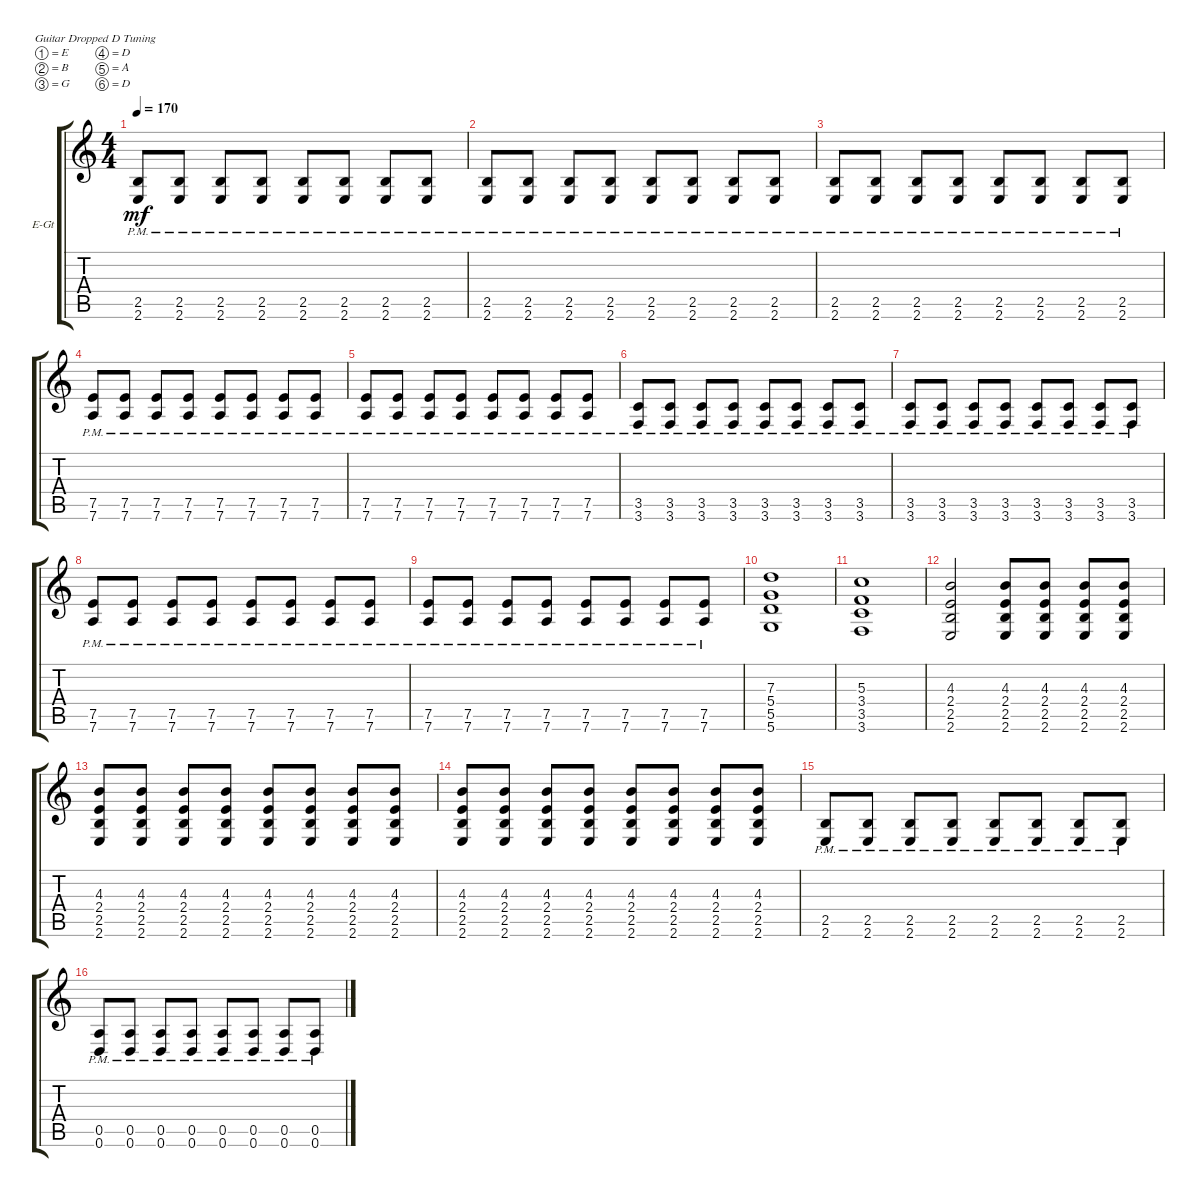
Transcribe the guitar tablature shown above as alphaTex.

\defaultSystemsLayout 4
\bracketExtendMode groupsimilarinstruments
\firstSystemTrackNameOrientation horizontal
\otherSystemsTrackNameOrientation horizontal
\track ("Electric Guitar" "E-Gt") {instrument distortionguitar}
\staff {score tabs}
\tuning (E4 B3 G3 D3 A2 D2)
\ts (4 4)
\tempo 170
\clef g2
\ks c
(2.6{pm} 2.5{pm}).8{dy mf} (2.6{pm} 2.5{pm}).8 (2.6{pm} 2.5{pm}).8 (2.6{pm} 2.5{pm}).8 (2.6{pm} 2.5{pm}).8 (2.6{pm} 2.5{pm}).8 (2.6{pm} 2.5{pm}).8 (2.6{pm} 2.5{pm}).8 |
(2.6{pm} 2.5{pm}).8 (2.6{pm} 2.5{pm}).8 (2.6{pm} 2.5{pm}).8 (2.6{pm} 2.5{pm}).8 (2.6{pm} 2.5{pm}).8 (2.6{pm} 2.5{pm}).8 (2.6{pm} 2.5{pm}).8 (2.6{pm} 2.5{pm}).8 |
(2.6{pm} 2.5{pm}).8 (2.6{pm} 2.5{pm}).8 (2.6{pm} 2.5{pm}).8 (2.6{pm} 2.5{pm}).8 (2.6{pm} 2.5{pm}).8 (2.6{pm} 2.5{pm}).8 (2.6{pm} 2.5{pm}).8 (2.6{pm} 2.5{pm}).8 |
(7.6{pm} 7.5{pm}).8 (7.6{pm} 7.5{pm}).8 (7.6{pm} 7.5{pm}).8 (7.6{pm} 7.5{pm}).8 (7.6{pm} 7.5{pm}).8 (7.6{pm} 7.5{pm}).8 (7.6{pm} 7.5{pm}).8 (7.6{pm} 7.5{pm}).8 |
(7.6{pm} 7.5{pm}).8 (7.6{pm} 7.5{pm}).8 (7.6{pm} 7.5{pm}).8 (7.6{pm} 7.5{pm}).8 (7.6{pm} 7.5{pm}).8 (7.6{pm} 7.5{pm}).8 (7.6{pm} 7.5{pm}).8 (7.6{pm} 7.5{pm}).8 |
(3.6{pm} 3.5{pm}).8 (3.6{pm} 3.5{pm}).8 (3.5{pm} 3.6{pm}).8 (3.6{pm} 3.5{pm}).8 (3.6{pm} 3.5{pm}).8 (3.6{pm} 3.5{pm}).8 (3.6{pm} 3.5{pm}).8 (3.6{pm} 3.5{pm}).8 |
(3.6{pm} 3.5{pm}).8 (3.6{pm} 3.5{pm}).8 (3.6{pm} 3.5{pm}).8 (3.6{pm} 3.5{pm}).8 (3.6{pm} 3.5{pm}).8 (3.6{pm} 3.5{pm}).8 (3.6{pm} 3.5{pm}).8 (3.6{pm} 3.5{pm}).8 |
(7.6{pm} 7.5{pm}).8 (7.5{pm} 7.6{pm}).8 (7.6{pm} 7.5{pm}).8 (7.6{pm} 7.5{pm}).8 (7.6{pm} 7.5{pm}).8 (7.6{pm} 7.5{pm}).8 (7.6{pm} 7.5{pm}).8 (7.6{pm} 7.5{pm}).8 |
(7.6{pm} 7.5{pm}).8 (7.5{pm} 7.6{pm}).8 (7.6{pm} 7.5{pm}).8 (7.6{pm} 7.5{pm}).8 (7.6{pm} 7.5{pm}).8 (7.6{pm} 7.5{pm}).8 (7.6{pm} 7.5{pm}).8 (7.6{pm} 7.5{pm}).8 |
(5.6 5.5 5.4 7.3).1 |
(3.6 3.5 3.4 5.3).1 |
(2.6 2.5 2.4 4.3).2 (2.6 2.5 2.4 4.3).8 (2.6 2.5 2.4 4.3).8 (2.6 2.5 2.4 4.3).8 (2.6 2.5 2.4 4.3).8 |
(2.6 2.5 2.4 4.3).8 (2.6 2.5 2.4 4.3).8 (2.6 2.5 2.4 4.3).8 (2.6 2.5 2.4 4.3).8 (2.6 2.5 2.4 4.3).8 (2.6 2.5 2.4 4.3).8 (2.6 2.5 2.4 4.3).8 (2.6 2.5 2.4 4.3).8 |
(2.6 2.5 2.4 4.3).8 (2.6 2.5 2.4 4.3).8 (2.6 2.5 2.4 4.3).8 (2.6 2.5 2.4 4.3).8 (2.6 2.5 2.4 4.3).8 (2.6 2.5 2.4 4.3).8 (2.6 2.5 2.4 4.3).8 (2.6 2.5 2.4 4.3).8 |
(2.6{pm} 2.5{pm}).8 (2.6{pm} 2.5{pm}).8 (2.6{pm} 2.5{pm}).8 (2.6{pm} 2.5{pm}).8 (2.6{pm} 2.5{pm}).8 (2.6{pm} 2.5{pm}).8 (2.6{pm} 2.5{pm}).8 (2.6{pm} 2.5{pm}).8 |
(0.6{pm} 0.5{pm}).8 (0.6{pm} 0.5{pm}).8 (0.6{pm} 0.5{pm}).8 (0.6{pm} 0.5{pm}).8 (0.6{pm} 0.5{pm}).8 (0.6{pm} 0.5{pm}).8 (0.6{pm} 0.5{pm}).8 (0.6{pm} 0.5{pm}).8
